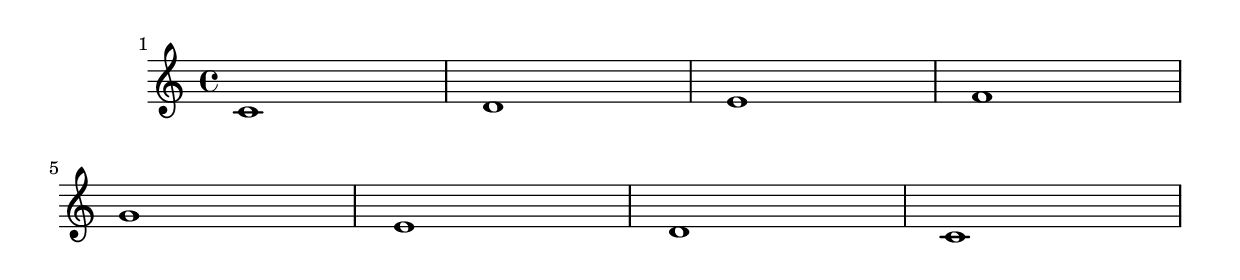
%% Do not edit this file; it is auto-generated from input/new
%% This file is in the public domain.
\version "2.13.0"

\header {
  lsrtags = "rhythms"

  texidoc = "
By default, the first bar number in a score is suppressed if it is
less than or equal to `1'.  By setting @code{barNumberVisibility}
to @code{all-bar-numbers-visible}, any bar number can be printed
for the first measure and all subsequent measures.  Note that an
empty bar line must be inserted before the first note for this to
work.

"
  doctitle = "Printing the bar number for the first measure"
} % begin verbatim


\relative c' {
  \set Score.barNumberVisibility = #all-bar-numbers-visible
  \bar ""
  c1 d e f \break
  g1 e d c
}
